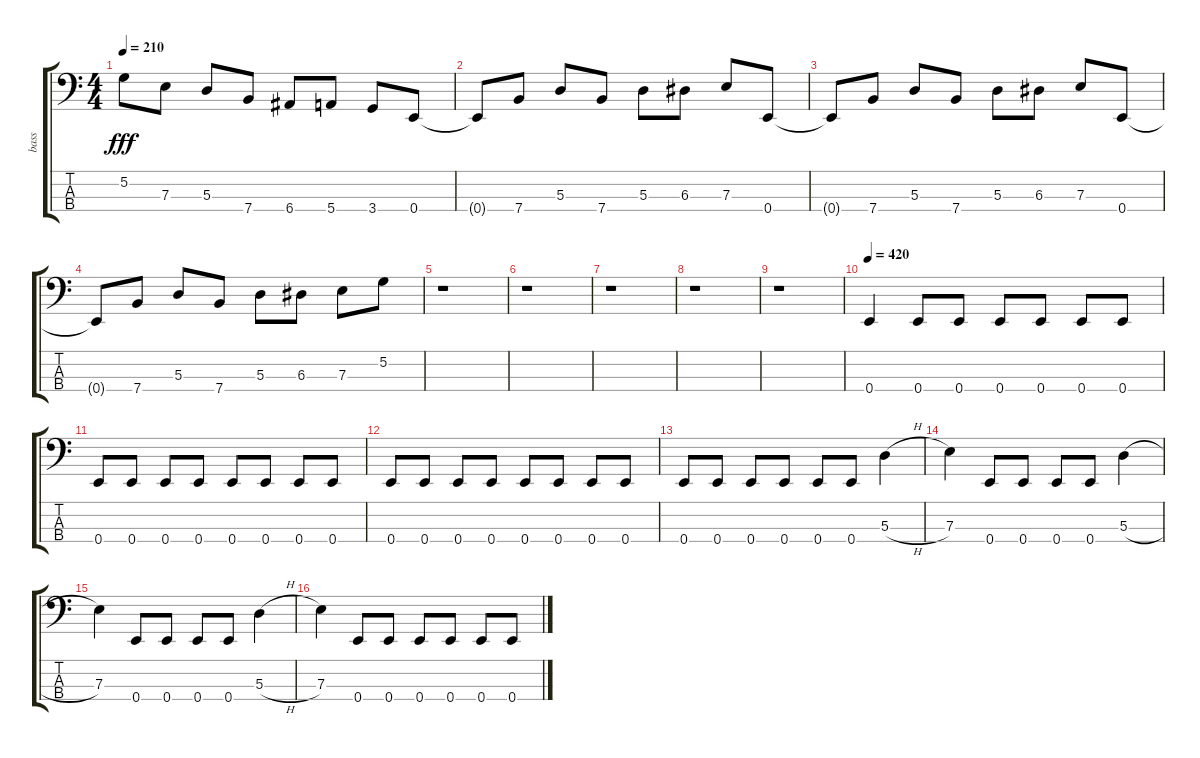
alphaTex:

\track ("bass" "bass") {instrument slapbass2}
\staff {score tabs}
\tuning (G2 D2 A1 E1) {hide}
\ts (4 4)
\tempo 210
\clef f4
\ks c
5.2{t}.8{dy fff} 7.3.8 5.3.8 7.4.8 6.4.8 5.4.8 3.4.8 0.4.8 |
0.4{t}.8 7.4.8 5.3.8 7.4.8 5.3.8 6.3.8 7.3.8 0.4.8 |
0.4{t}.8 7.4.8 5.3.8 7.4.8 5.3.8 6.3.8 7.3.8 0.4.8 |
0.4{t}.8 7.4.8 5.3.8 7.4.8 5.3.8 6.3.8 7.3.8 5.2.8 |
r.1 |
r.1 |
r.1 |
r.1 |
r.1 |
\tempo 420
0.4.4 0.4.8 0.4.8 0.4.8 0.4.8 0.4.8 0.4.8 |
0.4.8 0.4.8 0.4.8 0.4.8 0.4.8 0.4.8 0.4.8 0.4.8 |
0.4.8 0.4.8 0.4.8 0.4.8 0.4.8 0.4.8 0.4.8 0.4.8 |
0.4.8 0.4.8 0.4.8 0.4.8 0.4.8 0.4.8 5.3{h}.4 |
7.3.4 0.4.8 0.4.8 0.4.8 0.4.8 5.3{h}.4 |
7.3.4 0.4.8 0.4.8 0.4.8 0.4.8 5.3{h}.4 |
7.3.4 0.4.8 0.4.8 0.4.8 0.4.8 0.4.8 0.4.8
